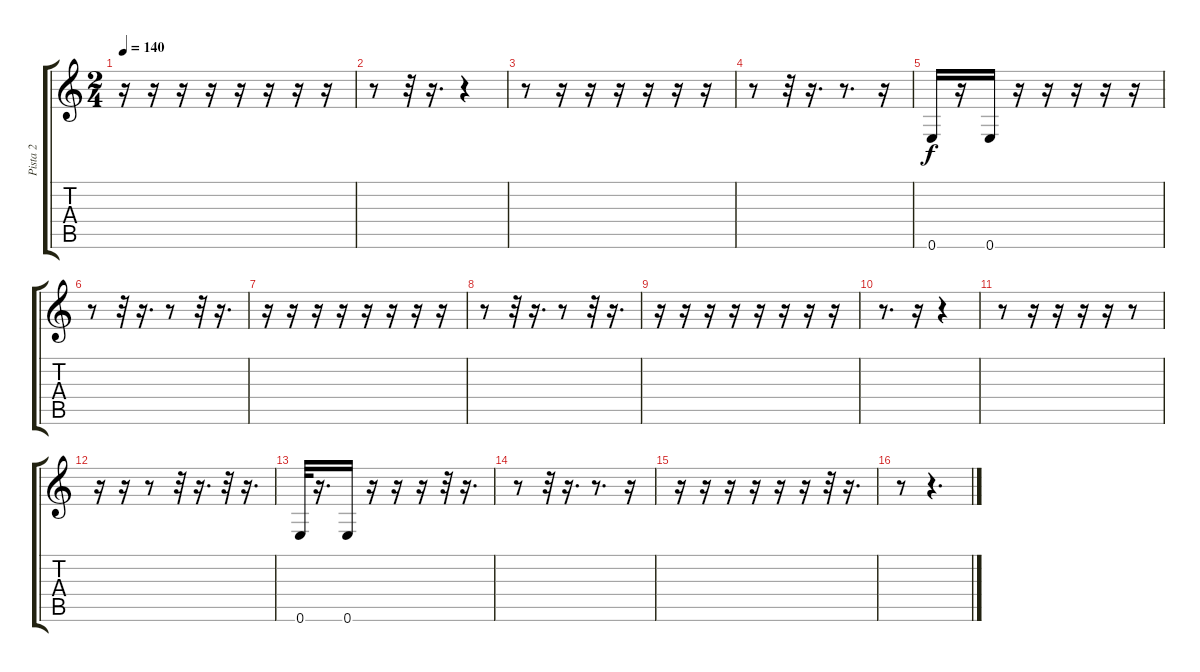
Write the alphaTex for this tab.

\track ("Pista 2" "Pista 2") {instrument electricbassfinger}
\staff {score tabs}
\tuning (E4 B3 G3 D3 A2 E2) {hide}
\ts (2 4)
\tempo 140
\clef g2
\ks c
r.16{dy f} r.16 r.16 r.16 r.16 r.16 r.16 r.16 |
r.8 r.32 r.16{d} r.4 |
r.8 r.16 r.16 r.16 r.16 r.16 r.16 |
r.8 r.32 r.16{d} r.8{d} r.16 |
0.6.16 r.16 0.6.16 r.16 r.16 r.16 r.16 r.16 |
r.8 r.32 r.16{d} r.8 r.32 r.16{d} |
r.16 r.16 r.16 r.16 r.16 r.16 r.16 r.16 |
r.8 r.32 r.16{d} r.8 r.32 r.16{d} |
r.16 r.16 r.16 r.16 r.16 r.16 r.16 r.16 |
r.8{d} r.16 r.4 |
r.8 r.16 r.16 r.16 r.16 r.8 |
r.16 r.16 r.8 r.32 r.16{d} r.32 r.16{d} |
0.6.32 r.16{d} 0.6.16 r.16 r.16 r.16 r.32 r.16{d} |
r.8 r.32 r.16{d} r.8{d} r.16 |
r.16 r.16 r.16 r.16 r.16 r.16 r.32 r.16{d} |
r.8 r.4{d}
